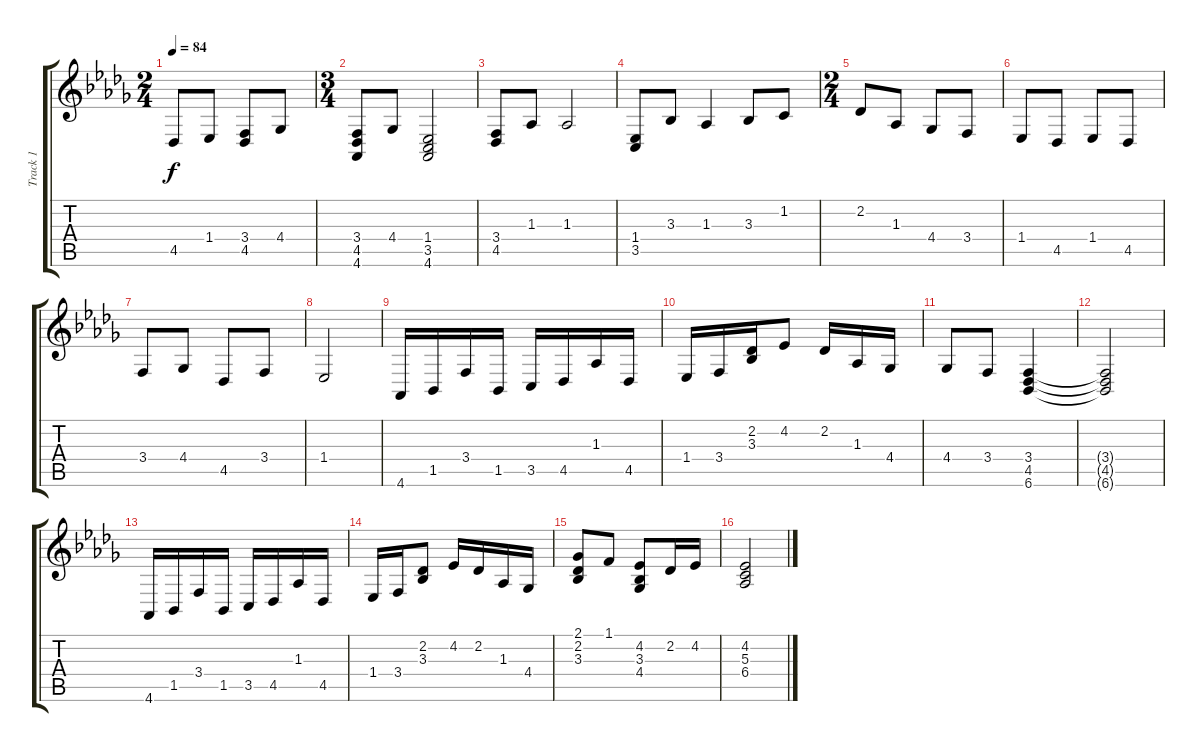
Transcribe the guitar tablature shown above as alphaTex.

\track ("Track 1" "Track 1") {instrument acousticgrandpiano}
\staff {score tabs}
\tuning (E4 B3 G3 D3 A2 E2) {hide}
\ts (2 4)
\tempo 84
\clef g2
\ks db
4.5.8{dy f} 1.4.8 (3.4 4.5).8 4.4.8 |
\ts (3 4)
(3.4 4.5 4.6).8 4.4.8 (1.4 3.5 4.6).2 |
(3.4 4.5).8 1.3.8 1.3.2 |
(1.4 3.5).8 3.3.8 1.3.4 3.3.8 1.2.8 |
\ts (2 4)
2.2.8 1.3.8 4.4.8 3.4.8 |
1.4.8 4.5.8 1.4.8 4.5.8 |
3.4.8 4.4.8 4.5.8 3.4.8 |
1.4.2 |
4.6.16 1.5.16 3.4.16 1.5.16 3.5.16 4.5.16 1.3.16 4.5.16 |
1.4.16{beam Up} 3.4.16{beam Up} (2.2 3.3).16{beam Up} 4.2.8{beam Up} 2.2.16 1.3.16 4.4.16 |
4.4.8 3.4.8 (3.4 4.5 6.6).4 |
(3.4{t} 4.5{t} 6.6{t}).2 |
4.6.16 1.5.16 3.4.16 1.5.16 3.5.16 4.5.16 1.3.16 4.5.16 |
1.4.16 3.4.16 (2.2 3.3).8 4.2.16{beam Up} 2.2.16{beam Up} 1.3.16{beam Up} 4.4.16{beam Up} |
(2.1 2.2 3.3).8 1.1.8 (4.2 3.3 4.4).8 2.2.16 4.2.16 |
(4.2 5.3 6.4).2
